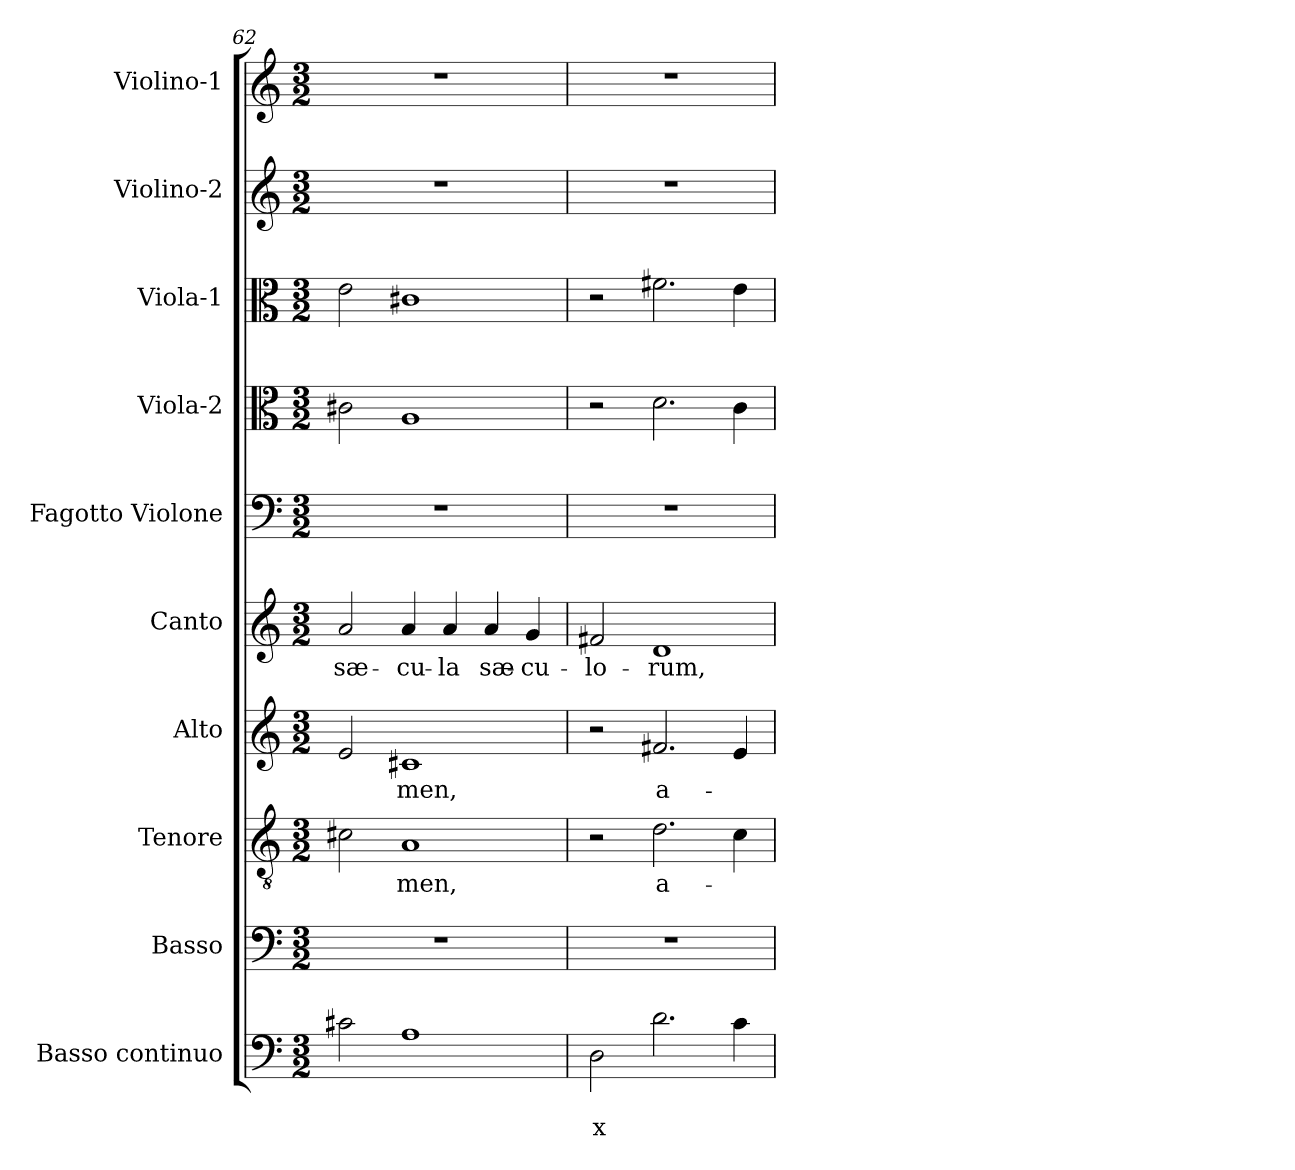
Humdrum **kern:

**kern	**text	**text	**kern	**kern	**text	**kern	**text	**kern	**text	**kern	**kern	**kern	**kern	**kern
*part10	*part10	*part10	*part9	*part8	*part8	*part7	*part7	*part6	*part6	*part5	*part4	*part3	*part2	*part1
*staff10	*staff10	*staff10	*staff9	*staff8	*staff8	*staff7	*staff7	*staff6	*staff6	*staff5	*staff4	*staff3	*staff2	*staff1
*I"Basso continuo	*	*	*I"Basso	*I"Tenore	*	*I"Alto	*	*I"Canto	*	*I"Fagotto Violone	*I"Viola-2	*I"Viola-1	*I"Violino-2	*I"Violino-1
*clefF4	*	*	*clefF4	*clefGv2	*	*clefG2	*	*clefG2	*	*clefF4	*clefC3	*clefC3	*clefG2	*clefG2
*k[]	*	*	*k[]	*k[]	*	*k[]	*	*k[]	*	*k[]	*k[]	*k[]	*k[]	*k[]
*C:	*	*	*C:	*C:	*	*C:	*	*C:	*	*C:	*C:	*C:	*C:	*C:
*M3/2	*	*	*M3/2	*M3/2	*	*M3/2	*	*M3/2	*	*M3/2	*M3/2	*M3/2	*M3/2	*M3/2
=62	=62	=62	=62	=62	=62	=62	=62	=62	=62	=62	=62	=62	=62	=62
!	!	!	!	!	!	!	!	!	!LO:LY:b	!	!	!	!	!
2c#X\	.	.	1.r	2c#X\	.	2e/	.	2a/	sæ-	1.r	2c#X\	2e\	1.r	1.r
!	!	!	!	!	!LO:LY:b	!	!	!	!	!	!	!	!	!
!	!	!	!	!	!	!	!LO:LY:b	!	!	!	!	!	!	!
!	!	!	!	!	!	!	!	!	!LO:LY:b	!	!	!	!	!
1A	.	.	.	1A	-men,	1c#X	-men,	4a/	-cu-	.	1A	1c#X	.	.
!	!	!	!	!	!	!	!	!	!LO:LY:b	!	!	!	!	!
.	.	.	.	.	.	.	.	4a/	-la	.	.	.	.	.
!	!	!	!	!	!	!	!	!	!LO:LY:b	!	!	!	!	!
.	.	.	.	.	.	.	.	4a/	sæ-	.	.	.	.	.
!	!	!	!	!	!	!	!	!	!LO:LY:b	!	!	!	!	!
.	.	.	.	.	.	.	.	4g/	-cu-	.	.	.	.	.
=63	=63	=63	=63	=63	=63	=63	=63	=63	=63	=63	=63	=63	=63	=63
!	!	!LO:LY:b	!	!	!	!	!	!	!	!	!	!	!	!
!	!	!	!	!	!	!	!	!	!LO:LY:b	!	!	!	!	!
2D\	.	x	1.r	2r	.	2r	.	2f#X/	-lo-	1.r	2r	2r	1.r	1.r
!	!	!	!	!	!LO:LY:b	!	!	!	!	!	!	!	!	!
!	!	!	!	!	!	!	!LO:LY:b	!	!	!	!	!	!	!
!	!	!	!	!	!	!	!	!	!LO:LY:b	!	!	!	!	!
2.d\	.	.	.	2.d\	a-	2.f#X/	a-	1d	-rum,	.	2.d\	2.f#X\	.	.
4c\	.	.	.	4c\	.	4e/	.	.	.	.	4c\	4e\	.	.
=	=	=	=	=	=	=	=	=	=	=	=	=	=	=
*-	*-	*-	*-	*-	*-	*-	*-	*-	*-	*-	*-	*-	*-	*-
